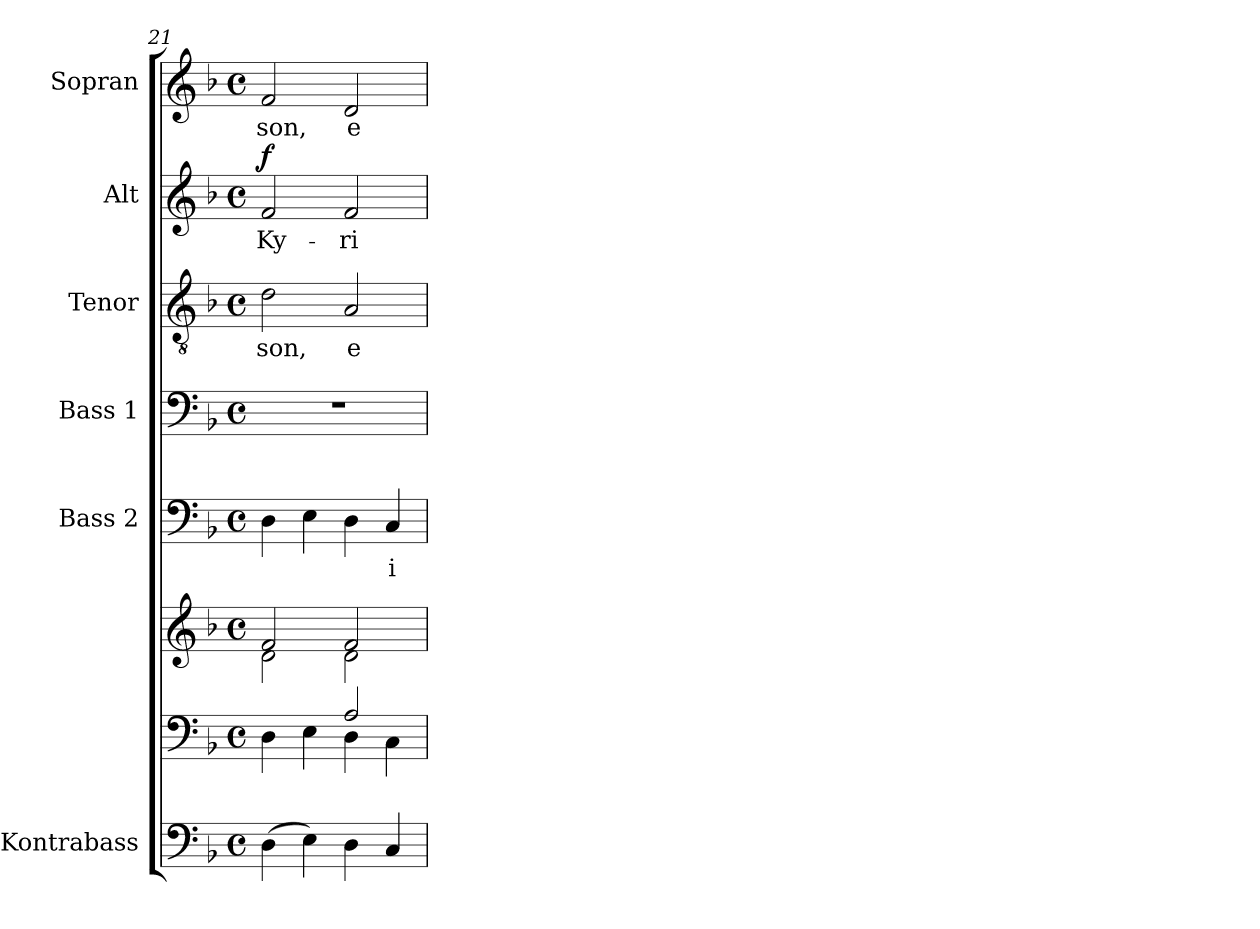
**kern	**kern	**kern	**kern	**text	**kern	**kern	**text	**kern	**text	**dynam	**kern	**text
*part7	*part6	*part6	*part5	*part5	*part4	*part3	*part3	*part2	*part2	*part2	*part1	*part1
*staff8	*staff7	*staff6	*staff5	*staff5	*staff4	*staff3	*staff3	*staff2	*staff2	*staff2	*staff1	*staff1
*I"Kontrabass	*	*	*I"Bass 2	*	*I"Bass 1	*I"Tenor	*	*I"Alt	*	*	*I"Sopran	*
*I'Kb.	*	*	*I'B. 2	*	*I'B. 1	*I'T.	*	*I'A.	*	*	*I'S.	*
*clefF4	*clefF4	*clefG2	*clefF4	*	*clefF4	*clefGv2	*	*clefG2	*	*	*clefG2	*
*ITrd7c12	*	*	*	*	*	*	*	*	*	*	*	*
*k[b-]	*k[b-]	*k[b-]	*k[b-]	*	*k[b-]	*k[b-]	*	*k[b-]	*	*	*k[b-]	*
*F:	*F:	*F:	*F:	*	*F:	*F:	*	*F:	*	*	*F:	*
*M4/4	*M4/4	*M4/4	*M4/4	*	*M4/4	*M4/4	*	*M4/4	*	*	*M4/4	*
*met(c)	*met(c)	*met(c)	*met(c)	*	*met(c)	*met(c)	*	*met(c)	*	*	*met(c)	*
=21	=21	=21	=21	=21	=21	=21	=21	=21	=21	=21	=21	=21
*	*^	*^	*	*	*	*	*	*	*	*	*	*
!	!	!	!	!	!	!	!	!	!LO:LY:b	!	!LO:LY:b	!LO:DY:a	!	!LO:LY:b
(>4DD\	2ryy	4D\	2f/	2d\	4D\	.	1r	2d\	-son,	2f/	Ky-	f	2f/	-son,
4EE\)	.	4E\	.	.	4E\	.	.	.	.	.	.	.	.	.
!	!	!	!	!	!	!	!	!	!LO:LY:b	!	!LO:LY:b	!	!	!LO:LY:b
4DD\	2A/	4D\	2f/	2d\	4D\	.	.	2A/	e-	2f/	-ri-	.	2d/	e-
!	!	!	!	!	!	!LO:LY:b	!	!	!	!	!	!	!	!
4CC/	.	4C\	.	.	4C/	-i-	.	.	.	.	.	.	.	.
*	*v	*v	*	*	*	*	*	*	*	*	*	*	*	*
*	*	*v	*v	*	*	*	*	*	*	*	*	*	*
=	=	=	=	=	=	=	=	=	=	=	=	=
*-	*-	*-	*-	*-	*-	*-	*-	*-	*-	*-	*-	*-
